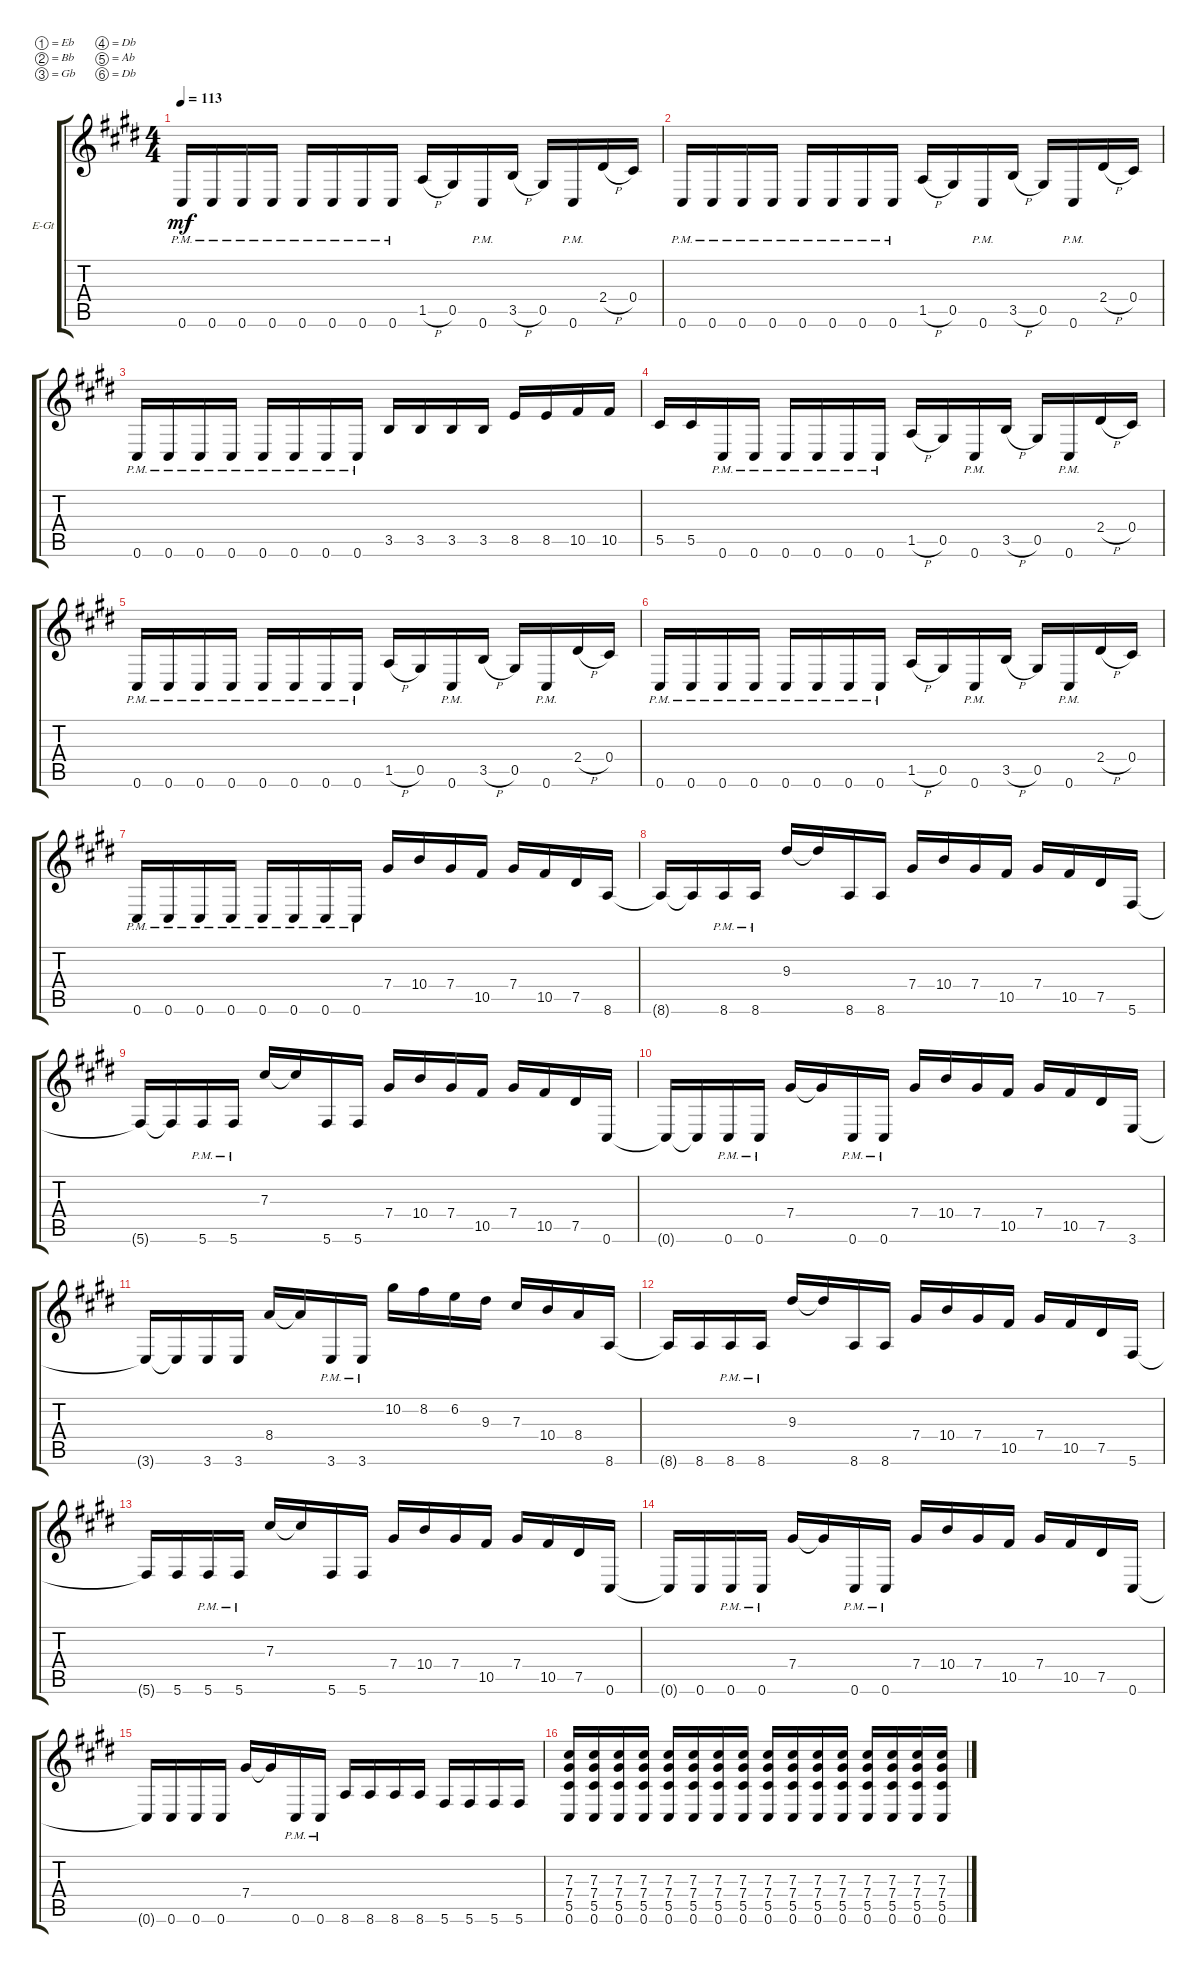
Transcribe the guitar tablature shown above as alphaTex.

\bracketExtendMode groupsimilarinstruments
\firstSystemTrackNameOrientation horizontal
\otherSystemsTrackNameOrientation horizontal
\track ("Dom" "E-Gt") {instrument distortionguitar}
\staff {score tabs}
\tuning (Eb4 Bb3 Gb3 Db3 Ab2 Db2)
\ts (4 4)
\tempo 113
\clef g2
\ks e
0.6{pm}.16{dy mf} 0.6{pm}.16 0.6{pm}.16 0.6{pm}.16 0.6{pm}.16 0.6{pm}.16 0.6{pm}.16 0.6{pm}.16 1.5{h}.16 0.5.16 0.6{pm}.16 3.5{h}.16 0.5.16 0.6{pm}.16 2.4{h}.16 0.4.16 |
0.6{pm}.16 0.6{pm}.16 0.6{pm}.16 0.6{pm}.16 0.6{pm}.16 0.6{pm}.16 0.6{pm}.16 0.6{pm}.16 1.5{h}.16 0.5.16 0.6{pm}.16 3.5{h}.16 0.5.16 0.6{pm}.16 2.4{h}.16 0.4.16 |
0.6{pm}.16 0.6{pm}.16 0.6{pm}.16 0.6{pm}.16 0.6{pm}.16 0.6{pm}.16 0.6{pm}.16 0.6{pm}.16 3.5.16 3.5.16 3.5.16 3.5.16 8.5.16 8.5.16 10.5.16 10.5.16 |
5.5.16 5.5.16 0.6{pm}.16 0.6{pm}.16 0.6{pm}.16 0.6{pm}.16 0.6{pm}.16 0.6{pm}.16 1.5{h}.16 0.5.16 0.6{pm}.16 3.5{h}.16 0.5.16 0.6{pm}.16 2.4{h}.16 0.4.16 |
0.6{pm}.16 0.6{pm}.16 0.6{pm}.16 0.6{pm}.16 0.6{pm}.16 0.6{pm}.16 0.6{pm}.16 0.6{pm}.16 1.5{h}.16 0.5.16 0.6{pm}.16 3.5{h}.16 0.5.16 0.6{pm}.16 2.4{h}.16 0.4.16 |
0.6{pm}.16 0.6{pm}.16 0.6{pm}.16 0.6{pm}.16 0.6{pm}.16 0.6{pm}.16 0.6{pm}.16 0.6{pm}.16 1.5{h}.16 0.5.16 0.6{pm}.16 3.5{h}.16 0.5.16 0.6{pm}.16 2.4{h}.16 0.4.16 |
0.6{pm}.16 0.6{pm}.16 0.6{pm}.16 0.6{pm}.16 0.6{pm}.16 0.6{pm}.16 0.6{pm}.16 0.6{pm}.16 7.4.16 10.4.16 7.4.16 10.5.16 7.4.16 10.5.16 7.5.16 8.6.16 |
8.6{t}.16 8.6{t}.16 8.6{pm}.16 8.6{pm}.16 9.3.16 9.3{t}.16 8.6.16 8.6.16 7.4.16 10.4.16 7.4.16 10.5.16 7.4.16 10.5.16 7.5.16 5.6.16 |
5.6{t}.16 5.6{t}.16 5.6{pm}.16 5.6{pm}.16 7.3.16 7.3{t}.16 5.6.16 5.6.16 7.4.16 10.4.16 7.4.16 10.5.16 7.4.16 10.5.16 7.5.16 0.6.16 |
0.6{t}.16 0.6{t}.16 0.6{pm}.16 0.6{pm}.16 7.4.16 7.4{t}.16 0.6{pm}.16 0.6{pm}.16 7.4.16 10.4.16 7.4.16 10.5.16 7.4.16 10.5.16 7.5.16 3.6.16 |
3.6{t}.16 3.6{t}.16 3.6.16 3.6.16 8.4.16 8.4{t}.16 3.6{pm}.16 3.6{pm}.16 10.2.16 8.2.16 6.2.16 9.3.16 7.3.16 10.4.16 8.4.16 8.6.16 |
8.6{t}.16 8.6.16 8.6{pm}.16 8.6{pm}.16 9.3.16 9.3{t}.16 8.6.16 8.6.16 7.4.16 10.4.16 7.4.16 10.5.16 7.4.16 10.5.16 7.5.16 5.6.16 |
5.6{t}.16 5.6.16 5.6{pm}.16 5.6{pm}.16 7.3.16 7.3{t}.16 5.6.16 5.6.16 7.4.16 10.4.16 7.4.16 10.5.16 7.4.16 10.5.16 7.5.16 0.6.16 |
0.6{t}.16 0.6.16 0.6{pm}.16 0.6{pm}.16 7.4.16 7.4{t}.16 0.6{pm}.16 0.6{pm}.16 7.4.16 10.4.16 7.4.16 10.5.16 7.4.16 10.5.16 7.5.16 0.6.16 |
0.6{t}.16 0.6.16 0.6.16 0.6.16 7.4.16 7.4{t}.16 0.6{pm}.16 0.6{pm}.16 8.6.16 8.6.16 8.6.16 8.6.16 5.6.16 5.6.16 5.6.16 5.6.16 |
(0.6 5.5 7.4 7.3).16 (0.6 5.5 7.4 7.3).16 (0.6 5.5 7.4 7.3).16 (0.6 5.5 7.4 7.3).16 (0.6 5.5 7.4 7.3).16 (0.6 5.5 7.4 7.3).16 (0.6 5.5 7.4 7.3).16 (0.6 5.5 7.4 7.3).16 (0.6 5.5 7.4 7.3).16 (0.6 5.5 7.4 7.3).16 (0.6 5.5 7.4 7.3).16 (0.6 5.5 7.4 7.3).16 (0.6 5.5 7.4 7.3).16 (0.6 5.5 7.4 7.3).16 (0.6 5.5 7.4 7.3).16 (0.6 5.5 7.4 7.3).16
